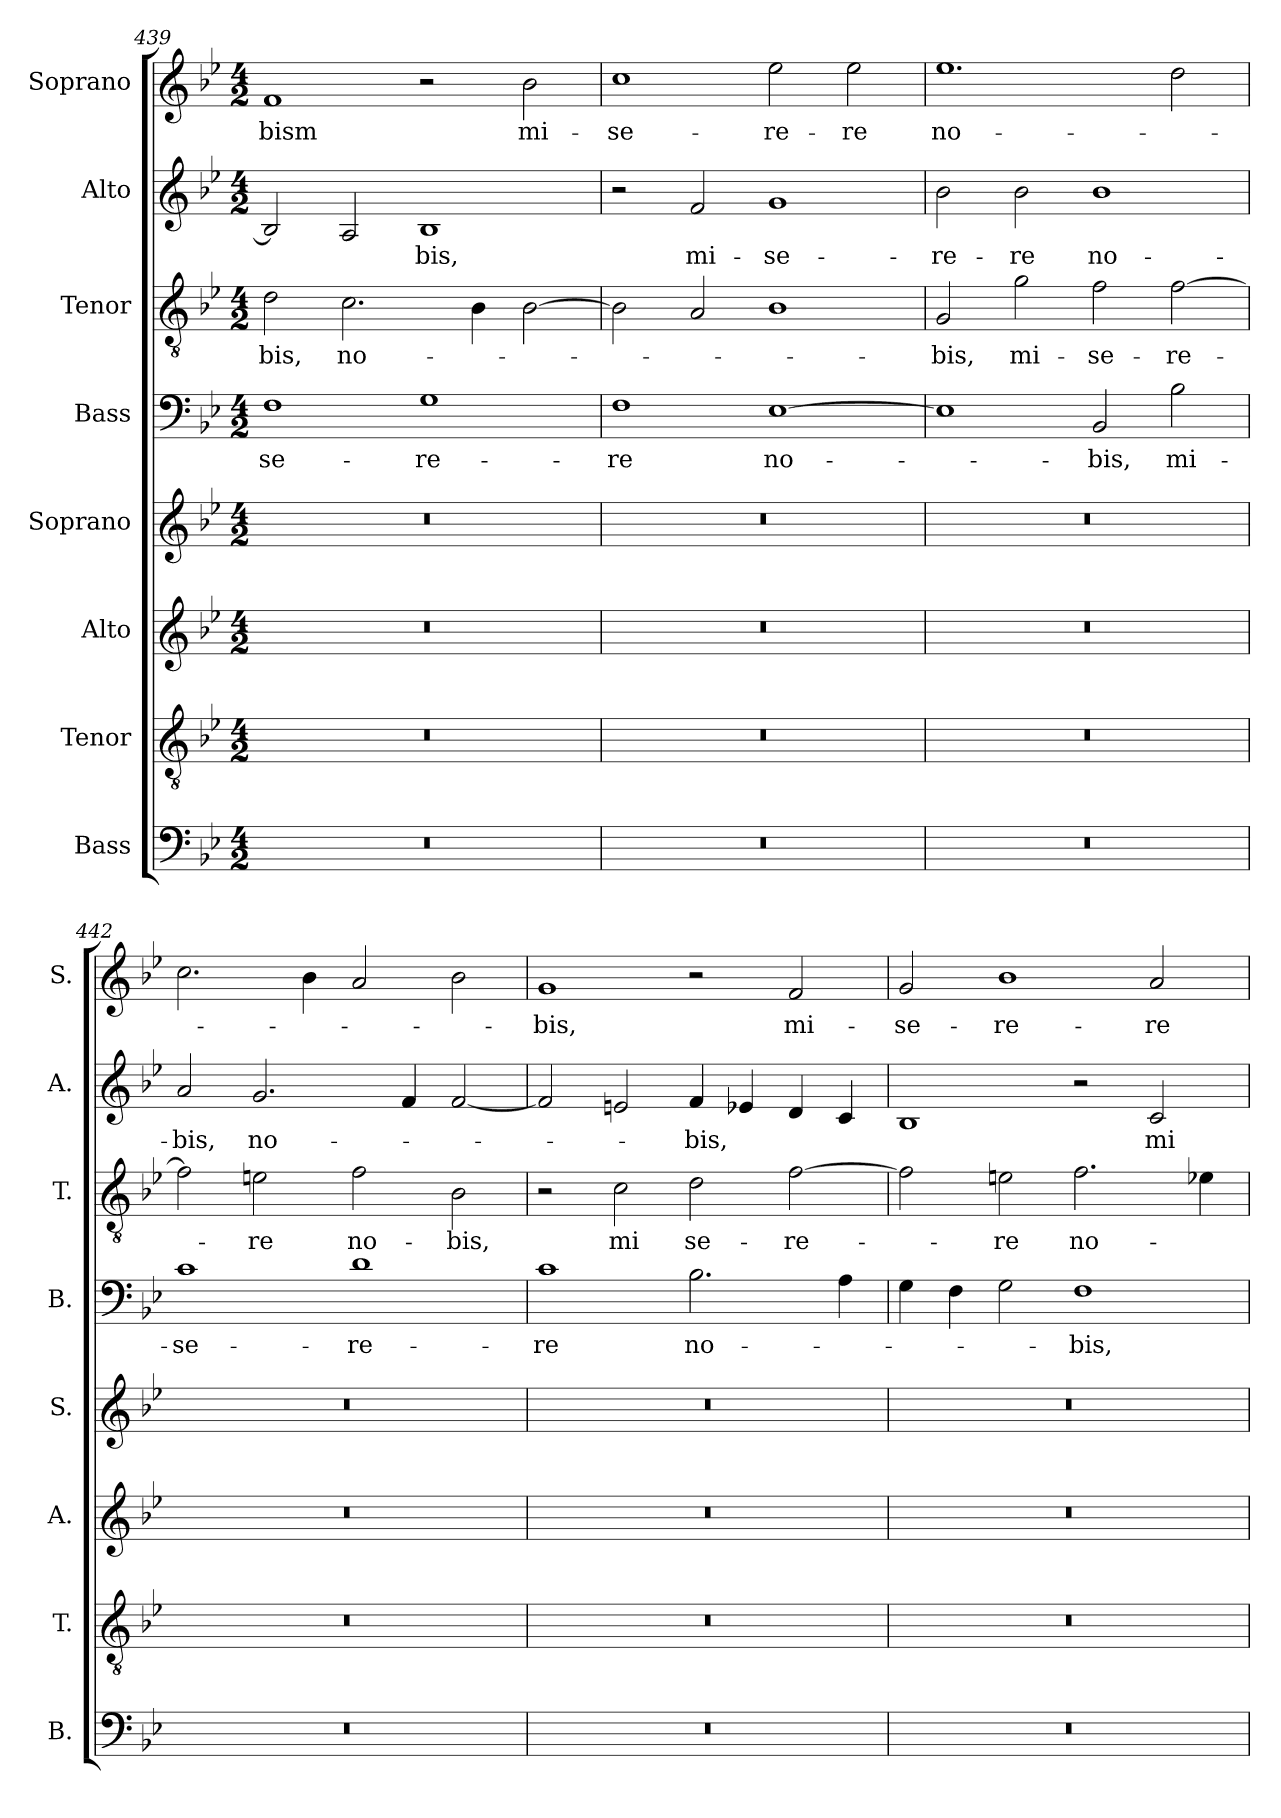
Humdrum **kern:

**kern	**kern	**kern	**kern	**kern	**text	**kern	**text	**kern	**text	**kern	**text
*part8	*part7	*part6	*part5	*part4	*part4	*part3	*part3	*part2	*part2	*part1	*part1
*staff8	*staff7	*staff6	*staff5	*staff4	*staff4	*staff3	*staff3	*staff2	*staff2	*staff1	*staff1
*I"Bass	*I"Tenor	*I"Alto	*I"Soprano	*I"Bass	*	*I"Tenor	*	*I"Alto	*	*I"Soprano	*
*I'B.	*I'T.	*I'A.	*I'S.	*I'B.	*	*I'T.	*	*I'A.	*	*I'S.	*
*clefF4	*clefGv2	*clefG2	*clefG2	*clefF4	*	*clefGv2	*	*clefG2	*	*clefG2	*
*	*ITrd7c12	*	*	*	*	*ITrd7c12	*	*	*	*	*
*k[b-e-]	*k[b-e-]	*k[b-e-]	*k[b-e-]	*k[b-e-]	*	*k[b-e-]	*	*k[b-e-]	*	*k[b-e-]	*
*B-:	*B-:	*B-:	*B-:	*B-:	*	*B-:	*	*B-:	*	*B-:	*
*M4/2	*M4/2	*M4/2	*M4/2	*M4/2	*	*M4/2	*	*M4/2	*	*M4/2	*
=439	=439	=439	=439	=439	=439	=439	=439	=439	=439	=439	=439
!LO:N:vis=1	!LO:N:vis=1	!LO:N:vis=1	!LO:N:vis=1	!	!	!	!	!	!	!	!
!	!	!	!	!	!LO:LY:b:color=#000000	!	!	!	!	!	!
!	!	!	!	!	!	!	!LO:LY:b:color=#000000	!	!	!	!
!	!	!	!	!	!	!	!	!	!	!	!LO:LY:b:color=#000000
0r	0r	0r	0r	1Fi	-se-	2Di\	-bis,	2B-i/]	.	1fi	-bism
!	!	!	!	!	!	!	!LO:LY:b:color=#000000	!	!	!	!
.	.	.	.	.	.	2.Ci\	no-	2Ai/	.	.	.
!	!	!	!	!	!LO:LY:b:color=#000000	!	!	!	!	!	!
!	!	!	!	!	!	!	!	!	!LO:LY:b:color=#000000	!	!
.	.	.	.	1Gi	-re-	.	.	1B-i	-bis,	2r	.
.	.	.	.	.	.	4BB-i\	.	.	.	.	.
!	!	!	!	!	!	!	!	!	!	!	!LO:LY:b:color=#000000
.	.	.	.	.	.	[2BB-i\	.	.	.	2b-i\	mi-
=440	=440	=440	=440	=440	=440	=440	=440	=440	=440	=440	=440
!LO:N:vis=1	!LO:N:vis=1	!LO:N:vis=1	!LO:N:vis=1	!	!	!	!	!	!	!	!
!	!	!	!	!	!LO:LY:b:color=#000000	!	!	!	!	!	!
!	!	!	!	!	!	!	!	!	!	!	!LO:LY:b:color=#000000
0r	0r	0r	0r	1Fi	-re	2BB-i\]	.	2r	.	1cci	-se-
!	!	!	!	!	!	!	!	!	!LO:LY:b:color=#000000	!	!
.	.	.	.	.	.	2AAi/	.	2fi/	mi-	.	.
!	!	!	!	!	!LO:LY:b:color=#000000	!	!	!	!	!	!
!	!	!	!	!	!	!	!	!	!LO:LY:b:color=#000000	!	!
!	!	!	!	!	!	!	!	!	!	!	!LO:LY:b:color=#000000
.	.	.	.	[1E-i	no-	1BB-i	.	1gi	-se-	2ee-i\	-re-
!	!	!	!	!	!	!	!	!	!	!	!LO:LY:b:color=#000000
.	.	.	.	.	.	.	.	.	.	2ee-i\	-re
=441	=441	=441	=441	=441	=441	=441	=441	=441	=441	=441	=441
!LO:N:vis=1	!LO:N:vis=1	!LO:N:vis=1	!LO:N:vis=1	!	!	!	!	!	!	!	!
!	!	!	!	!	!	!	!LO:LY:b:color=#000000	!	!	!	!
!	!	!	!	!	!	!	!	!	!LO:LY:b:color=#000000	!	!
!	!	!	!	!	!	!	!	!	!	!	!LO:LY:b:color=#000000
0r	0r	0r	0r	1E-i]	.	2GGi/	-bis,	2b-i\	-re-	1.ee-i	no-
!	!	!	!	!	!	!	!LO:LY:b:color=#000000	!	!	!	!
!	!	!	!	!	!	!	!	!	!LO:LY:b:color=#000000	!	!
.	.	.	.	.	.	2Gi\	mi-	2b-i\	-re	.	.
!	!	!	!	!	!LO:LY:b:color=#000000	!	!	!	!	!	!
!	!	!	!	!	!	!	!LO:LY:b:color=#000000	!	!	!	!
!	!	!	!	!	!	!	!	!	!LO:LY:b:color=#000000	!	!
.	.	.	.	2BB-i/	-bis,	2Fi\	-se-	1b-i	no-	.	.
!	!	!	!	!	!LO:LY:b:color=#000000	!	!	!	!	!	!
!	!	!	!	!	!	!	!LO:LY:b:color=#000000	!	!	!	!
.	.	.	.	2B-i\	mi-	[2Fi\	-re-	.	.	2ddi\	.
!!LO:LB:g=z
=442	=442	=442	=442	=442	=442	=442	=442	=442	=442	=442	=442
!LO:N:vis=1	!LO:N:vis=1	!LO:N:vis=1	!LO:N:vis=1	!	!	!	!	!	!	!	!
!	!	!	!	!	!LO:LY:b:color=#000000	!	!	!	!	!	!
!	!	!	!	!	!	!	!	!	!LO:LY:b:color=#000000	!	!
0r	0r	0r	0r	1ci	-se-	2Fi\]	.	2ai/	-bis,	2.cci\	.
!	!	!	!	!	!	!	!LO:LY:b:color=#000000	!	!	!	!
!	!	!	!	!	!	!	!	!	!LO:LY:b:color=#000000	!	!
.	.	.	.	.	.	2Eni\	-re	2.gi/	no-	.	.
.	.	.	.	.	.	.	.	.	.	4b-i\	.
!	!	!	!	!	!LO:LY:b:color=#000000	!	!	!	!	!	!
!	!	!	!	!	!	!	!LO:LY:b:color=#000000	!	!	!	!
.	.	.	.	1di	-re-	2Fi\	no-	.	.	2ai/	.
.	.	.	.	.	.	.	.	4fi/	.	.	.
!	!	!	!	!	!	!	!LO:LY:b:color=#000000	!	!	!	!
.	.	.	.	.	.	2BB-i\	-bis,	[2fi/	.	2b-i\	.
=443	=443	=443	=443	=443	=443	=443	=443	=443	=443	=443	=443
!LO:N:vis=1	!LO:N:vis=1	!LO:N:vis=1	!LO:N:vis=1	!	!	!	!	!	!	!	!
!	!	!	!	!	!LO:LY:b:color=#000000	!	!	!	!	!	!
!	!	!	!	!	!	!	!	!	!	!	!LO:LY:b:color=#000000
0r	0r	0r	0r	1ci	-re	2r	.	2fi/]	.	1gi	-bis,
!	!	!	!	!	!	!	!LO:LY:b:color=#000000	!	!	!	!
.	.	.	.	.	.	2Ci\	mi	2eni/	.	.	.
!	!	!	!	!	!LO:LY:b:color=#000000	!	!	!	!	!	!
!	!	!	!	!	!	!	!LO:LY:b:color=#000000	!	!	!	!
!	!	!	!	!	!	!	!	!	!LO:LY:b:color=#000000	!	!
.	.	.	.	2.B-i\	no-	2Di\	se-	4fi/	-bis,	2r	.
.	.	.	.	.	.	.	.	4e-Xi/	.	.	.
!	!	!	!	!	!	!	!LO:LY:b:color=#000000	!	!	!	!
!	!	!	!	!	!	!	!	!	!	!	!LO:LY:b:color=#000000
.	.	.	.	.	.	[2Fi\	-re-	4di/	.	2fi/	mi-
.	.	.	.	4Ai\	.	.	.	4ci/	.	.	.
=444	=444	=444	=444	=444	=444	=444	=444	=444	=444	=444	=444
!LO:N:vis=1	!LO:N:vis=1	!LO:N:vis=1	!LO:N:vis=1	!	!	!	!	!	!	!	!
!	!	!	!	!	!	!	!	!	!	!	!LO:LY:b:color=#000000
0r	0r	0r	0r	4Gi\	.	2Fi\]	.	1B-i	.	2gi/	-se-
.	.	.	.	4Fi\	.	.	.	.	.	.	.
!	!	!	!	!	!	!	!LO:LY:b:color=#000000	!	!	!	!
!	!	!	!	!	!	!	!	!	!	!	!LO:LY:b:color=#000000
.	.	.	.	2Gi\	.	2Eni\	-re	.	.	1b-i	-re-
!	!	!	!	!	!LO:LY:b:color=#000000	!	!	!	!	!	!
!	!	!	!	!	!	!	!LO:LY:b:color=#000000	!	!	!	!
.	.	.	.	1Fi	-bis,	2.Fi\	no-	2r	.	.	.
!	!	!	!	!	!	!	!	!	!LO:LY:b:color=#000000	!	!
!	!	!	!	!	!	!	!	!	!	!	!LO:LY:b:color=#000000
.	.	.	.	.	.	.	.	2ci/	mi-	2ai/	-re
.	.	.	.	.	.	4E-Xi\	.	.	.	.	.
=	=	=	=	=	=	=	=	=	=	=	=
*-	*-	*-	*-	*-	*-	*-	*-	*-	*-	*-	*-
